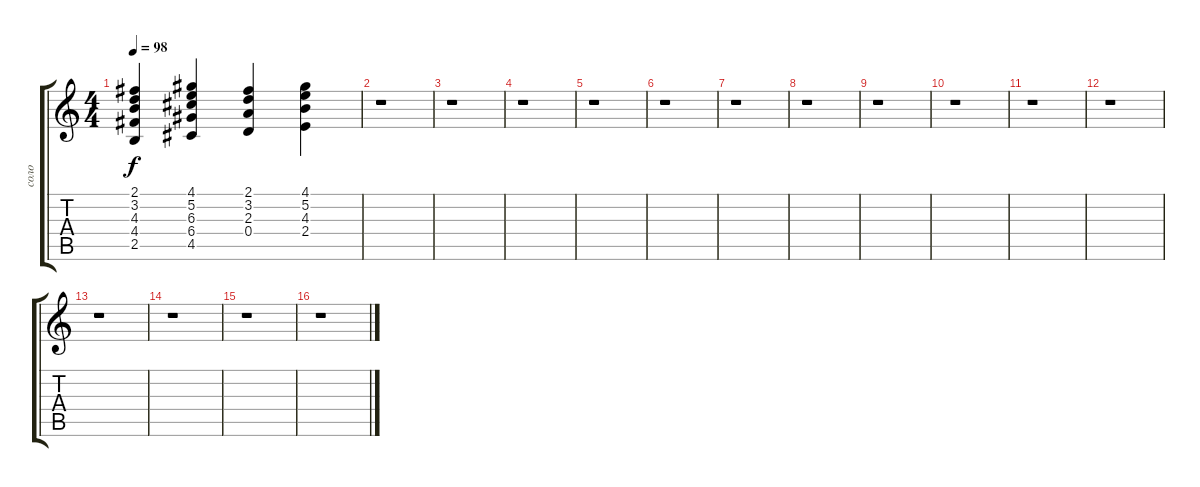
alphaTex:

\track ("соло" "соло") {instrument overdrivenguitar}
\staff {score tabs}
\tuning (E4 B3 G3 D3 A2 E2) {hide}
\ts (4 4)
\tempo 98
\clef g2
\ks c
(2.1 3.2 4.3 4.4 2.5).4{dy f} (4.1 5.2 6.3 6.4 4.5).4 (2.1 3.2 2.3 0.4).4 (4.1 5.2 4.3 2.4).4 |
r.1 |
r.1 |
r.1 |
r.1 |
r.1 |
r.1 |
r.1 |
r.1 |
r.1 |
r.1 |
r.1 |
r.1 |
r.1 |
r.1 |
r.1
